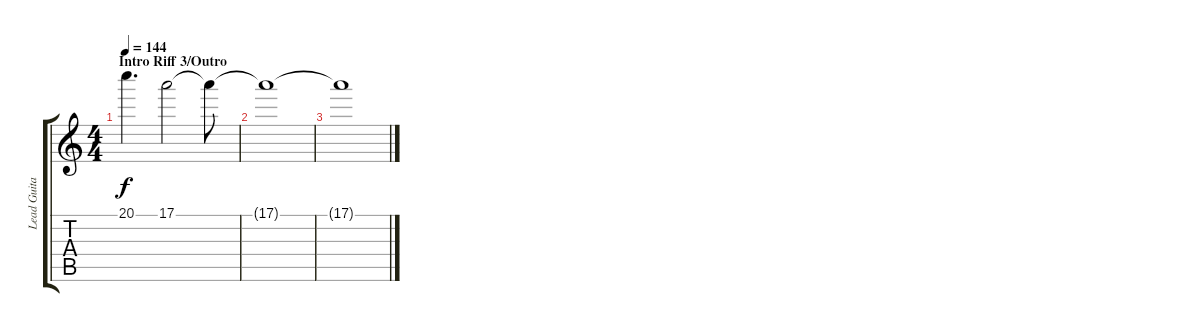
\track ("Lead Guitar Harmony" "Lead Guita") {instrument distortionguitar}
\staff {score tabs}
\tuning (E4 B3 G3 D3 A2 E2) {hide}
\ts (4 4)
\section ("" "Intro Riff 3/Outro")
\tempo 144
\clef g2
\ks c
20.1{t}.4{d dy f} 17.1.2 17.1{t}.8 |
17.1{t}.1{volume 0} |
17.1{t}.1
